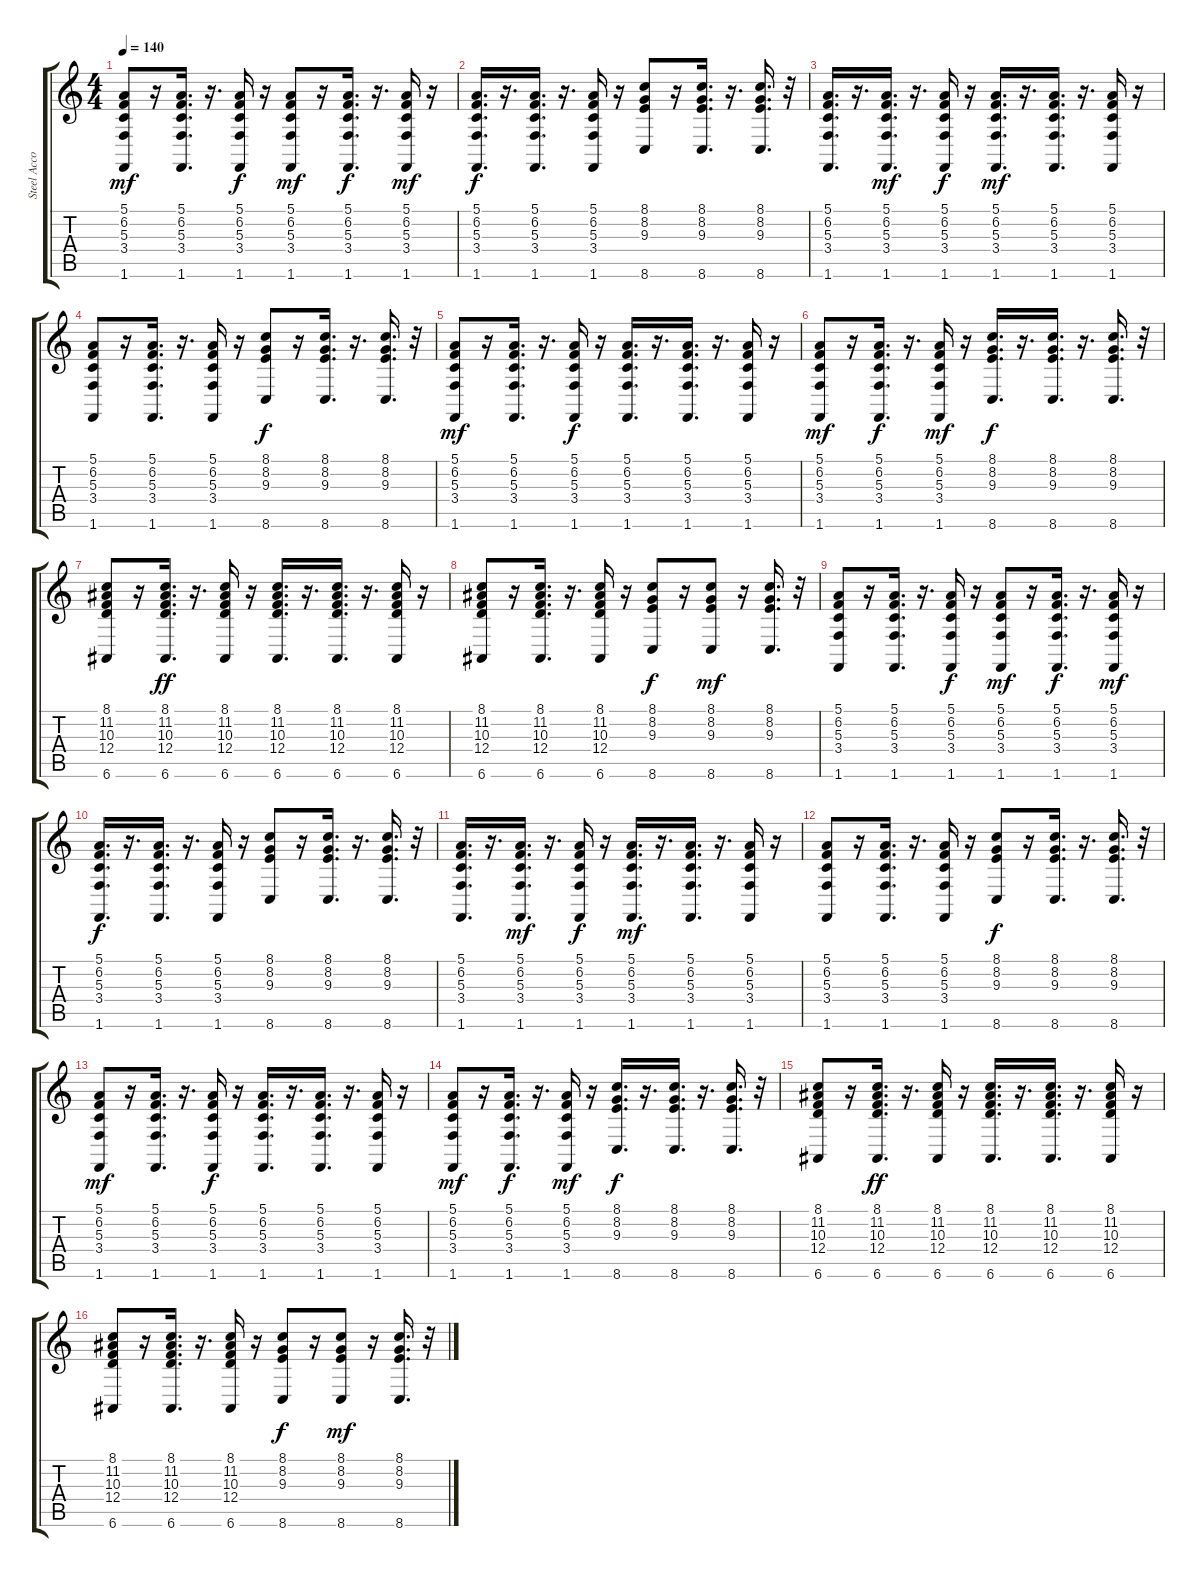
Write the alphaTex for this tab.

\track ("Steel Accompniment" "Steel Acco") {instrument steeldrums}
\staff {score tabs}
\tuning (E4 B3 G3 D3 A2 E2) {hide}
\ts (4 4)
\tempo 140
\clef g2
\ks c
(5.1 6.2 5.3 3.4 1.6).8{dy mf} r.16 (5.1 6.2 5.3 3.4 1.6).16{d} r.16{d} (5.1 6.2 5.3 3.4 1.6).16{dy f} r.16 (5.1 6.2 5.3 3.4 1.6).8{dy mf} r.16 (5.1 6.2 5.3 3.4 1.6).16{d dy f} r.16{d} (5.1 6.2 5.3 3.4 1.6).16{dy mf} r.16 |
(5.1 6.2 5.3 3.4 1.6).16{d dy f} r.16{d} (5.1 6.2 5.3 3.4 1.6).16{d} r.16{d} (5.1 6.2 5.3 3.4 1.6).16 r.16 (8.1 8.2 9.3 8.6).8 r.16 (8.1 8.2 9.3 8.6).16{d} r.16{d} (8.1 8.2 9.3 8.6).16{d} r.32 |
(5.1 6.2 5.3 3.4 1.6).16{d} r.16{d} (5.1 6.2 5.3 3.4 1.6).16{d dy mf} r.16{d} (5.1 6.2 5.3 3.4 1.6).16{dy f} r.16 (5.1 6.2 5.3 3.4 1.6).16{d dy mf} r.16{d} (5.1 6.2 5.3 3.4 1.6).16{d} r.16{d} (5.1 6.2 5.3 3.4 1.6).16 r.16 |
(5.1 6.2 5.3 3.4 1.6).8 r.16 (5.1 6.2 5.3 3.4 1.6).16{d} r.16{d} (5.1 6.2 5.3 3.4 1.6).16 r.16 (8.1 8.2 9.3 8.6).8{dy f} r.16 (8.1 8.2 9.3 8.6).16{d} r.16{d} (8.1 8.2 9.3 8.6).16{d} r.32 |
(5.1 6.2 5.3 3.4 1.6).8{dy mf} r.16 (5.1 6.2 5.3 3.4 1.6).16{d} r.16{d} (5.1 6.2 5.3 3.4 1.6).16{dy f} r.16 (5.1 6.2 5.3 3.4 1.6).16{d} r.16{d} (5.1 6.2 5.3 3.4 1.6).16{d} r.16{d} (5.1 6.2 5.3 3.4 1.6).16 r.16 |
(5.1 6.2 5.3 3.4 1.6).8{dy mf} r.16 (5.1 6.2 5.3 3.4 1.6).16{d dy f} r.16{d} (5.1 6.2 5.3 3.4 1.6).16{dy mf} r.16 (8.1 8.2 9.3 8.6).16{d dy f} r.16{d} (8.1 8.2 9.3 8.6).16{d} r.16{d} (8.1 8.2 9.3 8.6).16{d} r.32 |
(8.1 11.2 10.3 12.4 6.6).8 r.16 (8.1 11.2 10.3 12.4 6.6).16{d dy ff} r.16{d} (8.1 11.2 10.3 12.4 6.6).16 r.16 (8.1 11.2 10.3 12.4 6.6).16{d} r.16{d} (8.1 11.2 10.3 12.4 6.6).16{d} r.16{d} (8.1 11.2 10.3 12.4 6.6).16 r.16 |
(8.1 11.2 10.3 12.4 6.6).8 r.16 (8.1 11.2 10.3 12.4 6.6).16{d} r.16{d} (8.1 11.2 10.3 12.4 6.6).16 r.16 (8.1 8.2 9.3 8.6).8{dy f} r.16 (8.1 8.2 9.3 8.6).8{dy mf} r.16 (8.1 8.2 9.3 8.6).16{d} r.32 |
(5.1 6.2 5.3 3.4 1.6).8 r.16 (5.1 6.2 5.3 3.4 1.6).16{d} r.16{d} (5.1 6.2 5.3 3.4 1.6).16{dy f} r.16 (5.1 6.2 5.3 3.4 1.6).8{dy mf} r.16 (5.1 6.2 5.3 3.4 1.6).16{d dy f} r.16{d} (5.1 6.2 5.3 3.4 1.6).16{dy mf} r.16 |
(5.1 6.2 5.3 3.4 1.6).16{d dy f} r.16{d} (5.1 6.2 5.3 3.4 1.6).16{d} r.16{d} (5.1 6.2 5.3 3.4 1.6).16 r.16 (8.1 8.2 9.3 8.6).8 r.16 (8.1 8.2 9.3 8.6).16{d} r.16{d} (8.1 8.2 9.3 8.6).16{d} r.32 |
(5.1 6.2 5.3 3.4 1.6).16{d} r.16{d} (5.1 6.2 5.3 3.4 1.6).16{d dy mf} r.16{d} (5.1 6.2 5.3 3.4 1.6).16{dy f} r.16 (5.1 6.2 5.3 3.4 1.6).16{d dy mf} r.16{d} (5.1 6.2 5.3 3.4 1.6).16{d} r.16{d} (5.1 6.2 5.3 3.4 1.6).16 r.16 |
(5.1 6.2 5.3 3.4 1.6).8 r.16 (5.1 6.2 5.3 3.4 1.6).16{d} r.16{d} (5.1 6.2 5.3 3.4 1.6).16 r.16 (8.1 8.2 9.3 8.6).8{dy f} r.16 (8.1 8.2 9.3 8.6).16{d} r.16{d} (8.1 8.2 9.3 8.6).16{d} r.32 |
(5.1 6.2 5.3 3.4 1.6).8{dy mf} r.16 (5.1 6.2 5.3 3.4 1.6).16{d} r.16{d} (5.1 6.2 5.3 3.4 1.6).16{dy f} r.16 (5.1 6.2 5.3 3.4 1.6).16{d} r.16{d} (5.1 6.2 5.3 3.4 1.6).16{d} r.16{d} (5.1 6.2 5.3 3.4 1.6).16 r.16 |
(5.1 6.2 5.3 3.4 1.6).8{dy mf} r.16 (5.1 6.2 5.3 3.4 1.6).16{d dy f} r.16{d} (5.1 6.2 5.3 3.4 1.6).16{dy mf} r.16 (8.1 8.2 9.3 8.6).16{d dy f} r.16{d} (8.1 8.2 9.3 8.6).16{d} r.16{d} (8.1 8.2 9.3 8.6).16{d} r.32 |
(8.1 11.2 10.3 12.4 6.6).8 r.16 (8.1 11.2 10.3 12.4 6.6).16{d dy ff} r.16{d} (8.1 11.2 10.3 12.4 6.6).16 r.16 (8.1 11.2 10.3 12.4 6.6).16{d} r.16{d} (8.1 11.2 10.3 12.4 6.6).16{d} r.16{d} (8.1 11.2 10.3 12.4 6.6).16 r.16 |
(8.1 11.2 10.3 12.4 6.6).8 r.16 (8.1 11.2 10.3 12.4 6.6).16{d} r.16{d} (8.1 11.2 10.3 12.4 6.6).16 r.16 (8.1 8.2 9.3 8.6).8{dy f} r.16 (8.1 8.2 9.3 8.6).8{dy mf} r.16 (8.1 8.2 9.3 8.6).16{d} r.32
